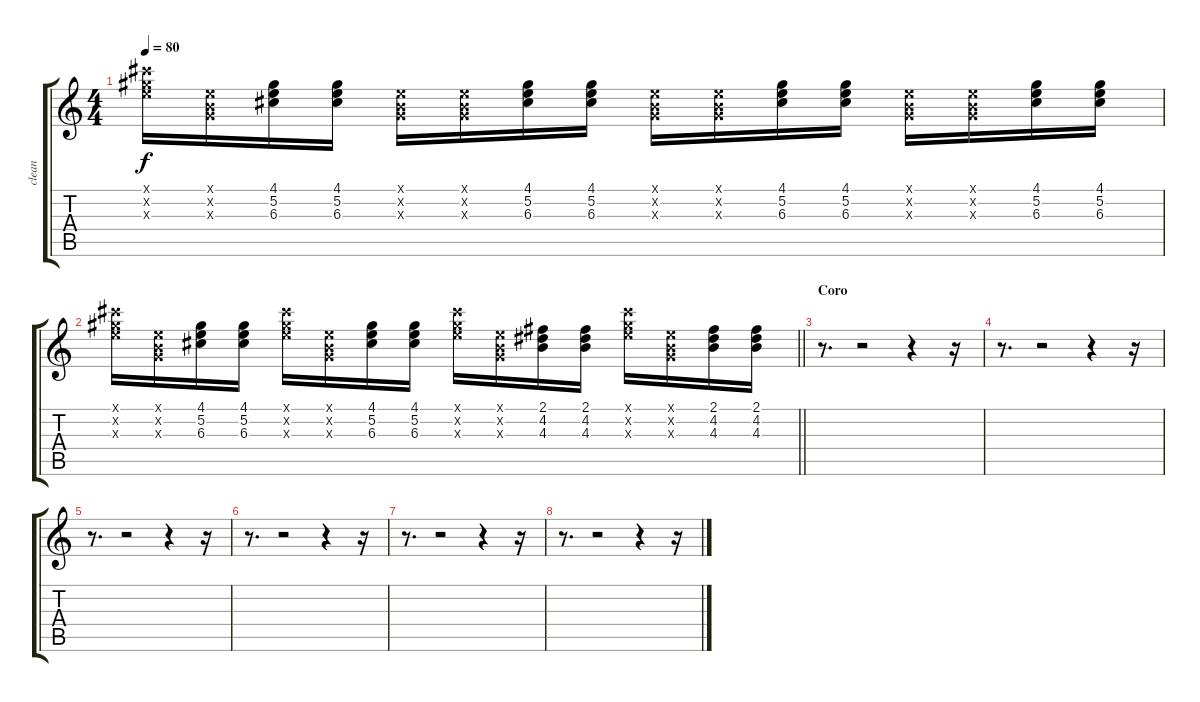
\track ("clean" "clean") {instrument electricguitarclean}
\staff {score tabs}
\tuning (E4 B3 G3 D3 A2 E2) {hide}
\ts (4 4)
\tempo 80
\clef g2
\ks c
(9.1{x} 9.2{x} 9.3{x}).16{dy f} (0.1{x} 0.2{x} 0.3{x}).16 (4.1 5.2 6.3).16 (4.1 5.2 6.3).16 (0.1{x} 0.2{x} 0.3{x}).16 (0.1{x} 0.2{x} 0.3{x}).16 (4.1 5.2 6.3).16 (4.1 5.2 6.3).16 (0.1{x} 0.2{x} 0.3{x}).16 (0.1{x} 0.2{x} 0.3{x}).16 (4.1 5.2 6.3).16 (4.1 5.2 6.3).16 (0.1{x} 0.2{x} 0.3{x}).16 (0.1{x} 0.2{x} 0.3{x}).16 (4.1 5.2 6.3).16 (4.1 5.2 6.3).16 |
\barLineRight lightlight
(9.1{x} 9.2{x} 9.3{x}).16 (0.1{x} 0.2{x} 0.3{x}).16 (4.1 5.2 6.3).16 (4.1 5.2 6.3).16 (9.1{x} 9.2{x} 9.3{x}).16 (0.1{x} 0.2{x} 0.3{x}).16 (4.1 5.2 6.3).16 (4.1 5.2 6.3).16 (9.1{x} 9.2{x} 9.3{x}).16 (0.1{x} 0.2{x} 0.3{x}).16 (2.1 4.2 4.3).16 (2.1 4.2 4.3).16 (9.1{x} 9.2{x} 9.3{x}).16 (0.1{x} 0.2{x} 0.3{x}).16 (2.1 4.2 4.3).16 (2.1 4.2 4.3).16 |
\section ("" "Coro")
r.8{d} r.2 r.4 r.16 |
r.8{d} r.2 r.4 r.16 |
r.8{d} r.2 r.4 r.16 |
r.8{d} r.2 r.4 r.16 |
r.8{d} r.2 r.4 r.16 |
r.8{d} r.2 r.4 r.16
